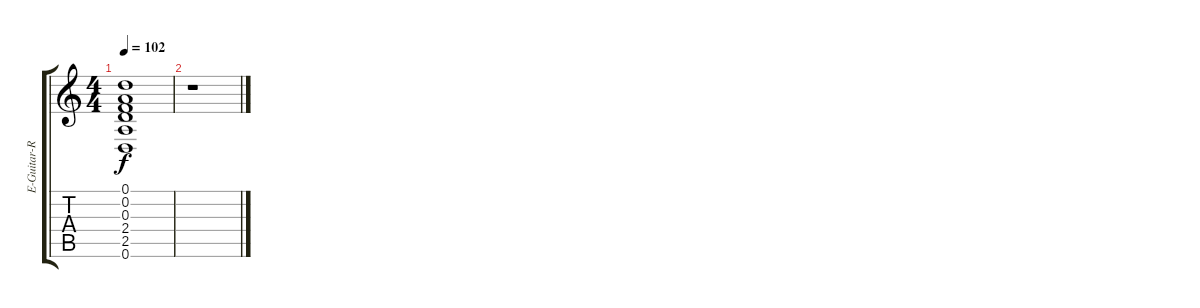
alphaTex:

\track ("E-Guitar-Right" "E-Guitar-R") {instrument distortionguitar}
\staff {score tabs}
\tuning (D4 A3 F3 C3 G2 D2) {hide}
\ts (4 4)
\tempo 102
\clef g2
\ks c
(0.1 0.2 0.3 2.4 2.5 0.6).1{dy f} |
r.1
